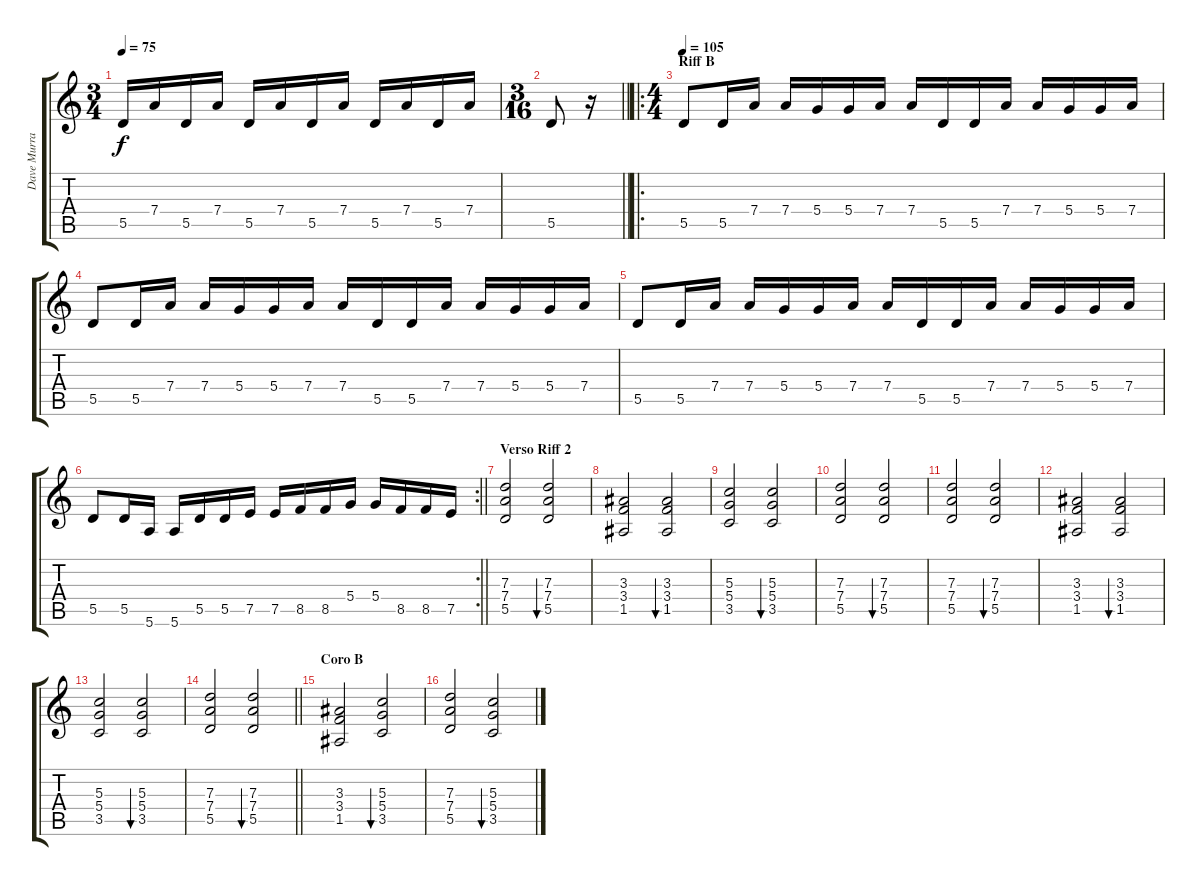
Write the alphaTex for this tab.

\track ("Dave Murray" "Dave Murra") {instrument overdrivenguitar}
\staff {score tabs}
\tuning (E4 B3 G3 D3 A2 E2) {hide}
\ts (3 4)
\tempo 75
\clef g2
\ks c
5.5.16{dy f} 7.4.16 5.5.16 7.4.16 5.5.16 7.4.16 5.5.16 7.4.16 5.5.16 7.4.16 5.5.16 7.4.16 |
\ts (3 16)
\barLineRight lightlight
5.5.8 r.16 |
\ro
\ts (4 4)
\section ("" "Riff B")
\tempo 105
5.5.8{instrument overdrivenguitar} 5.5.16 7.4.16 7.4.16 5.4.16 5.4.16 7.4.16 7.4.16 5.5.16 5.5.16 7.4.16 7.4.16 5.4.16 5.4.16 7.4.16 |
5.5.8 5.5.16 7.4.16 7.4.16 5.4.16 5.4.16 7.4.16 7.4.16 5.5.16 5.5.16 7.4.16 7.4.16 5.4.16 5.4.16 7.4.16 |
5.5.8 5.5.16 7.4.16 7.4.16 5.4.16 5.4.16 7.4.16 7.4.16 5.5.16 5.5.16 7.4.16 7.4.16 5.4.16 5.4.16 7.4.16 |
\rc 2
\barLineRight lightlight
5.5.8 5.5.16 5.6.16 5.6.16 5.5.16 5.5.16 7.5.16 7.5.16 8.5.16 8.5.16 5.4.16 5.4.16 8.5.16 8.5.16 7.5.16 |
\section ("" "Verso Riff 2")
(7.3 7.4 5.5).2 (7.3 7.4 5.5).2{bu 30} |
(3.3 3.4 1.5).2 (3.3 3.4 1.5).2{bu 30} |
(5.3 5.4 3.5).2 (5.3 5.4 3.5).2{bu 30} |
(7.3 7.4 5.5).2 (7.3 7.4 5.5).2{bu 30} |
(7.3 7.4 5.5).2 (7.3 7.4 5.5).2{bu 30} |
(3.3 3.4 1.5).2 (3.3 3.4 1.5).2{bu 30} |
(5.3 5.4 3.5).2 (5.3 5.4 3.5).2{bu 30} |
\barLineRight lightlight
(7.3 7.4 5.5).2 (7.3 7.4 5.5).2{bu 30} |
\section ("" "Coro B")
(3.3 3.4 1.5).2 (5.3 5.4 3.5).2{bu 30} |
(7.3 7.4 5.5).2 (5.3 5.4 3.5).2{bu 30}
